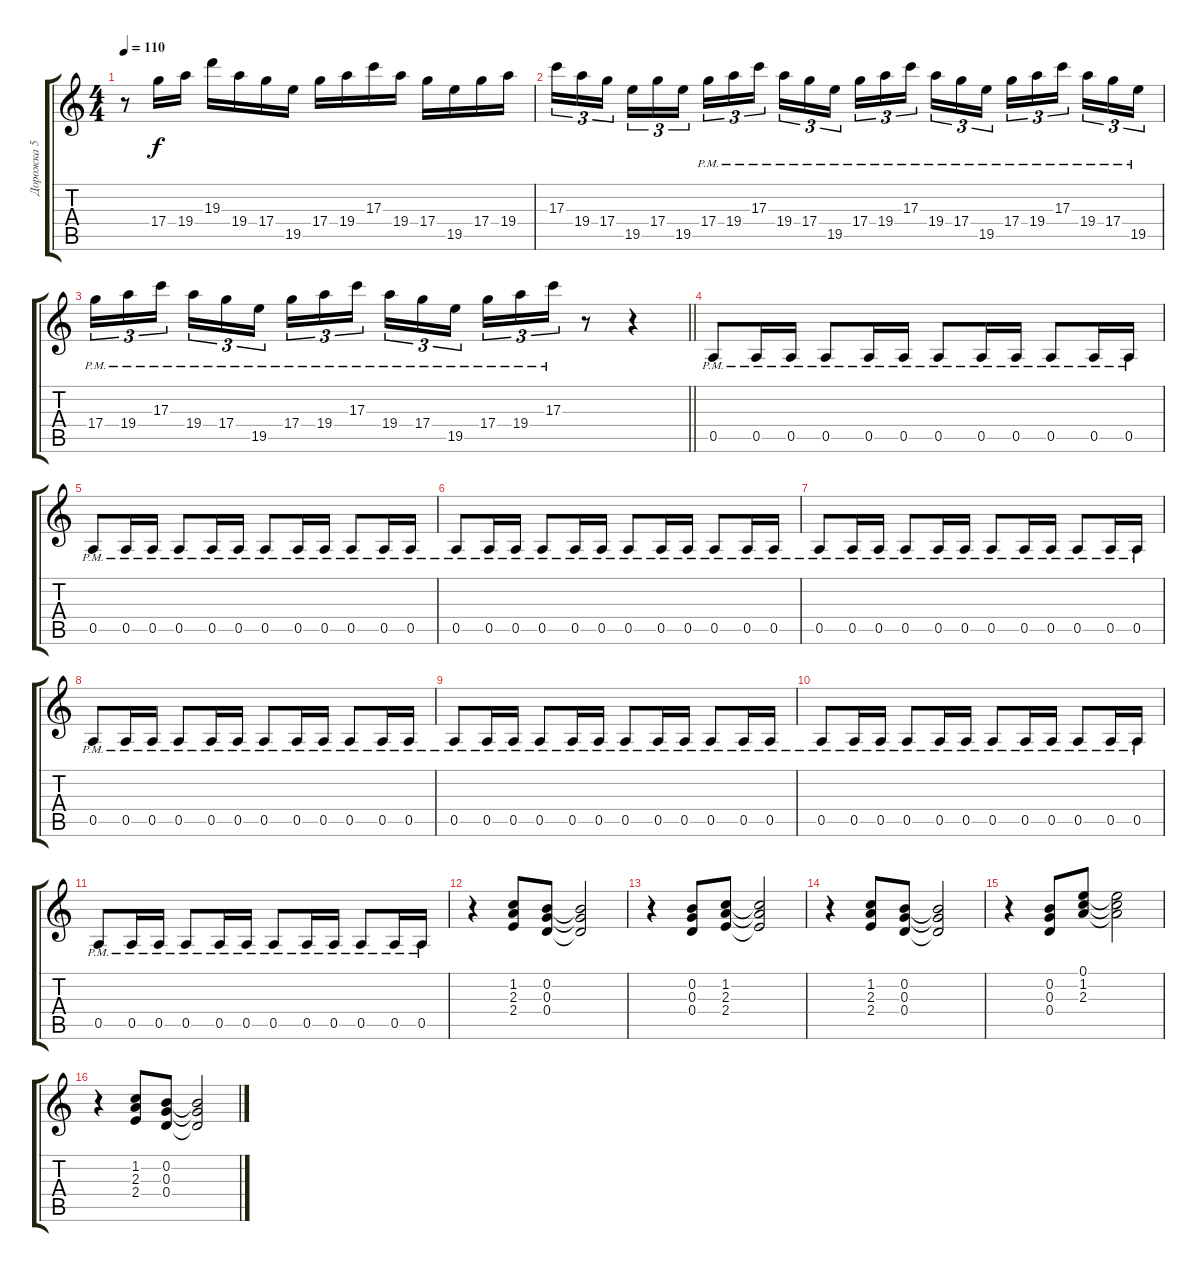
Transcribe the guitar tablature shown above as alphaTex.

\track ("Дорожка 5" "Дорожка 5") {instrument electricguitarjazz}
\staff {score tabs}
\tuning (E4 B3 G3 D3 A2 E2) {hide}
\ts (4 4)
\tempo 110
\clef g2
\ks c
r.8{dy f} 17.4.16 19.4.16 19.3.16 19.4.16 17.4.16 19.5.16 17.4.16 19.4.16 17.3.16 19.4.16 17.4.16 19.5.16 17.4.16 19.4.16 |
17.3.16{tu (3 2)} 19.4.16{tu (3 2)} 17.4.16{tu (3 2) beam splitsecondary} 19.5.16{tu (3 2)} 17.4.16{tu (3 2)} 19.5.16{tu (3 2)} 17.4{pm}.16{tu (3 2)} 19.4{pm}.16{tu (3 2)} 17.3{pm}.16{tu (3 2) beam splitsecondary} 19.4{pm}.16{tu (3 2)} 17.4{pm}.16{tu (3 2)} 19.5{pm}.16{tu (3 2)} 17.4{pm}.16{tu (3 2)} 19.4{pm}.16{tu (3 2)} 17.3{pm}.16{tu (3 2) beam splitsecondary} 19.4{pm}.16{tu (3 2)} 17.4{pm}.16{tu (3 2)} 19.5{pm}.16{tu (3 2)} 17.4{pm}.16{tu (3 2)} 19.4{pm}.16{tu (3 2)} 17.3{pm}.16{tu (3 2) beam splitsecondary} 19.4{pm}.16{tu (3 2)} 17.4{pm}.16{tu (3 2)} 19.5{pm}.16{tu (3 2)} |
\barLineRight lightlight
17.4{pm}.16{tu (3 2)} 19.4{pm}.16{tu (3 2)} 17.3{pm}.16{tu (3 2) beam splitsecondary} 19.4{pm}.16{tu (3 2)} 17.4{pm}.16{tu (3 2)} 19.5{pm}.16{tu (3 2)} 17.4{pm}.16{tu (3 2)} 19.4{pm}.16{tu (3 2)} 17.3{pm}.16{tu (3 2) beam splitsecondary} 19.4{pm}.16{tu (3 2)} 17.4{pm}.16{tu (3 2)} 19.5{pm}.16{tu (3 2)} 17.4{pm}.16{tu (3 2)} 19.4{pm}.16{tu (3 2)} 17.3{pm}.16{tu (3 2)} r.8 r.4 |
0.5{pm}.8 0.5{pm}.16 0.5{pm}.16 0.5{pm}.8 0.5{pm}.16 0.5{pm}.16 0.5{pm}.8 0.5{pm}.16 0.5{pm}.16 0.5{pm}.8 0.5{pm}.16 0.5{pm}.16 |
0.5{pm}.8 0.5{pm}.16 0.5{pm}.16 0.5{pm}.8 0.5{pm}.16 0.5{pm}.16 0.5{pm}.8 0.5{pm}.16 0.5{pm}.16 0.5{pm}.8 0.5{pm}.16 0.5{pm}.16 |
0.5{pm}.8 0.5{pm}.16 0.5{pm}.16 0.5{pm}.8 0.5{pm}.16 0.5{pm}.16 0.5{pm}.8 0.5{pm}.16 0.5{pm}.16 0.5{pm}.8 0.5{pm}.16 0.5{pm}.16 |
0.5{pm}.8 0.5{pm}.16 0.5{pm}.16 0.5{pm}.8 0.5{pm}.16 0.5{pm}.16 0.5{pm}.8 0.5{pm}.16 0.5{pm}.16 0.5{pm}.8 0.5{pm}.16 0.5{pm}.16 |
0.5{pm}.8 0.5{pm}.16 0.5{pm}.16 0.5{pm}.8 0.5{pm}.16 0.5{pm}.16 0.5{pm}.8 0.5{pm}.16 0.5{pm}.16 0.5{pm}.8 0.5{pm}.16 0.5{pm}.16 |
0.5{pm}.8 0.5{pm}.16 0.5{pm}.16 0.5{pm}.8 0.5{pm}.16 0.5{pm}.16 0.5{pm}.8 0.5{pm}.16 0.5{pm}.16 0.5{pm}.8 0.5{pm}.16 0.5{pm}.16 |
0.5{pm}.8 0.5{pm}.16 0.5{pm}.16 0.5{pm}.8 0.5{pm}.16 0.5{pm}.16 0.5{pm}.8 0.5{pm}.16 0.5{pm}.16 0.5{pm}.8 0.5{pm}.16 0.5{pm}.16 |
0.5{pm}.8 0.5{pm}.16 0.5{pm}.16 0.5{pm}.8 0.5{pm}.16 0.5{pm}.16 0.5{pm}.8 0.5{pm}.16 0.5{pm}.16 0.5{pm}.8 0.5{pm}.16 0.5{pm}.16 |
r.4{instrument electricguitarjazz} (1.2 2.3 2.4).8 (0.2 0.3 0.4).8 (0.2{t} 0.3{t} 0.4{t}).2 |
r.4 (0.2 0.3 0.4).8 (1.2 2.3 2.4).8 (1.2{t} 2.3{t} 2.4{t}).2 |
r.4 (1.2 2.3 2.4).8 (0.2 0.3 0.4).8 (0.2{t} 0.3{t} 0.4{t}).2 |
r.4 (0.2 0.3 0.4).8 (0.1 1.2 2.3).8 (0.1{t} 1.2{t} 2.3{t}).2 |
r.4 (1.2 2.3 2.4).8 (0.2 0.3 0.4).8 (0.2{t} 0.3{t} 0.4{t}).2
